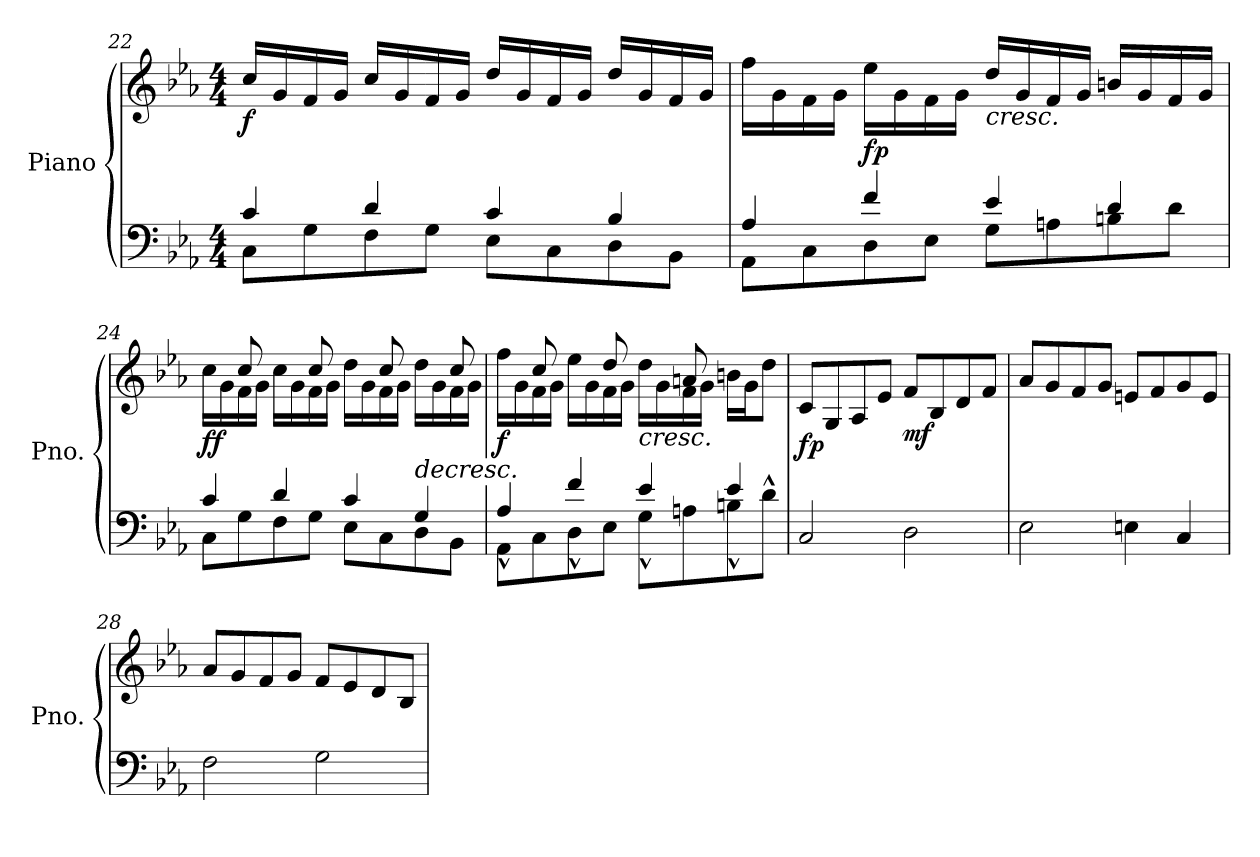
**kern	**kern	**dynam
*part1	*part1	*part1
*staff2	*staff1	*staff1/2
*I"Piano	*	*
*I'Pno.	*	*
!!LO:LB:g=z
*clefF4	*clefG2	*
*k[b-e-a-]	*k[b-e-a-]	*
*M4/4	*M4/4	*
=22	=22	=22
*^	*	*
!	!	!	!LO:DY:b
8C\L	4c/	16cc/LL	f
.	.	16g/	.
8G\	.	16f/	.
.	.	16g/JJ	.
8F\	4d/	16cc/LL	.
.	.	16g/	.
8G\J	.	16f/	.
.	.	16g/JJ	.
8E-\L	4c/	16dd/LL	.
.	.	16g/	.
8C\	.	16f/	.
.	.	16g/JJ	.
8D\	4B-/	16dd/LL	.
.	.	16g/	.
8BB-\J	.	16f/	.
.	.	16g/JJ	.
=23	=23	=23	=23
8AA-\L	4A-/	16ff\LL	.
.	.	16g\	.
8C\	.	16f\	.
.	.	16g\JJ	.
!	!	!	!LO:DY:b
8D\	4f/	16ee-\LL	fp
.	.	16g\	.
8E-\J	.	16f\	.
.	.	16g\JJ	.
!	!	!	!LO:HP:b
8G\L	4e-/	16dd/LL	<
.	.	16g/	.
8An\	.	16f/	.
.	.	16g/JJ	.
8Bn\	4d/	16bn/LL	.
.	.	16g/	.
8d\J	.	16f/	.
.	.	16g/JJ	.
!!LO:LB:g=z
=24	=24	=24	=24
*	*	*^	*
!	!	!	!	!LO:DY:b
8C\L	4c/	16cc\LL	8ryy	ff
.	.	16g\	.	.
8G\	.	16f\	8cc/	.
.	.	16g\JJ	.	.
8F\	4d/	16cc\LL	8ryy	.
.	.	16g\	.	.
8G\J	.	16f\	8cc/	.
.	.	16g\JJ	.	.
8E-\L	4c/	16dd\LL	8ryy	.
.	.	16g\	.	.
8C\	.	16f\	8cc/	.
.	.	16g\JJ	.	.
!	!	!	!	!LO:HP:b
8D\	4G/	16dd\LL	8ryy	>
.	.	16g\	.	.
8BB-\J	.	16f\	8cc/	.
.	.	16g\JJ	.	.
*v	*v	*	*	*
*	*v	*v	*
.	.	[
=25	=25	=25
*^	*^	*
!	!	!	!	!LO:DY:b
8AA-\L	4A-^^/	16ff\LL	8ryy	f
.	.	16g\	.	.
8C\	.	16f\	8cc/	.
.	.	16g\JJ	.	.
8D\	4f^^/	16ee-\LL	8ryy	.
.	.	16g\	.	.
8E-\J	.	16f\	8dd/	.
.	.	16g\JJ	.	.
!	!	!	!	!LO:HP:b
8G\L	4e-^^/	16dd\LL	8ryy	<
.	.	16g\	.	.
8An\	.	16f\	8an/	.
.	.	16g\JJ	.	.
8Bn\	4e-^^/	16bn\LL	4ryy	.
.	.	16g\J	.	.
8d^^\J	.	8dd\J	.	.
*v	*v	*	*	*
*	*v	*v	*
.	.	]
!!LO:LB:g=z
=26	=26	=26
!	!	!LO:DY:b
2C/	8c/L	fp
.	8G/	.
.	8A-/	.
.	8e-/J	.
!	!	!LO:DY:n=1:b
2D\	8f/L	[ mf
.	8B-/	.
.	8d/	.
.	8f/J	.
=27	=27	=27
2E-\	8a-/L	.
.	8g/	.
.	8f/	.
.	8g/J	.
4En\	8en/L	.
.	8f/	.
4C/	8g/	.
.	8e/J	.
=28	=28	=28
2F\	8a-/L	.
.	8g/	.
.	8f/	.
.	8g/J	.
2G\	8f/L	.
.	8e-/	.
.	8d/	.
.	8B-/J	.
=	=	=
*-	*-	*-
